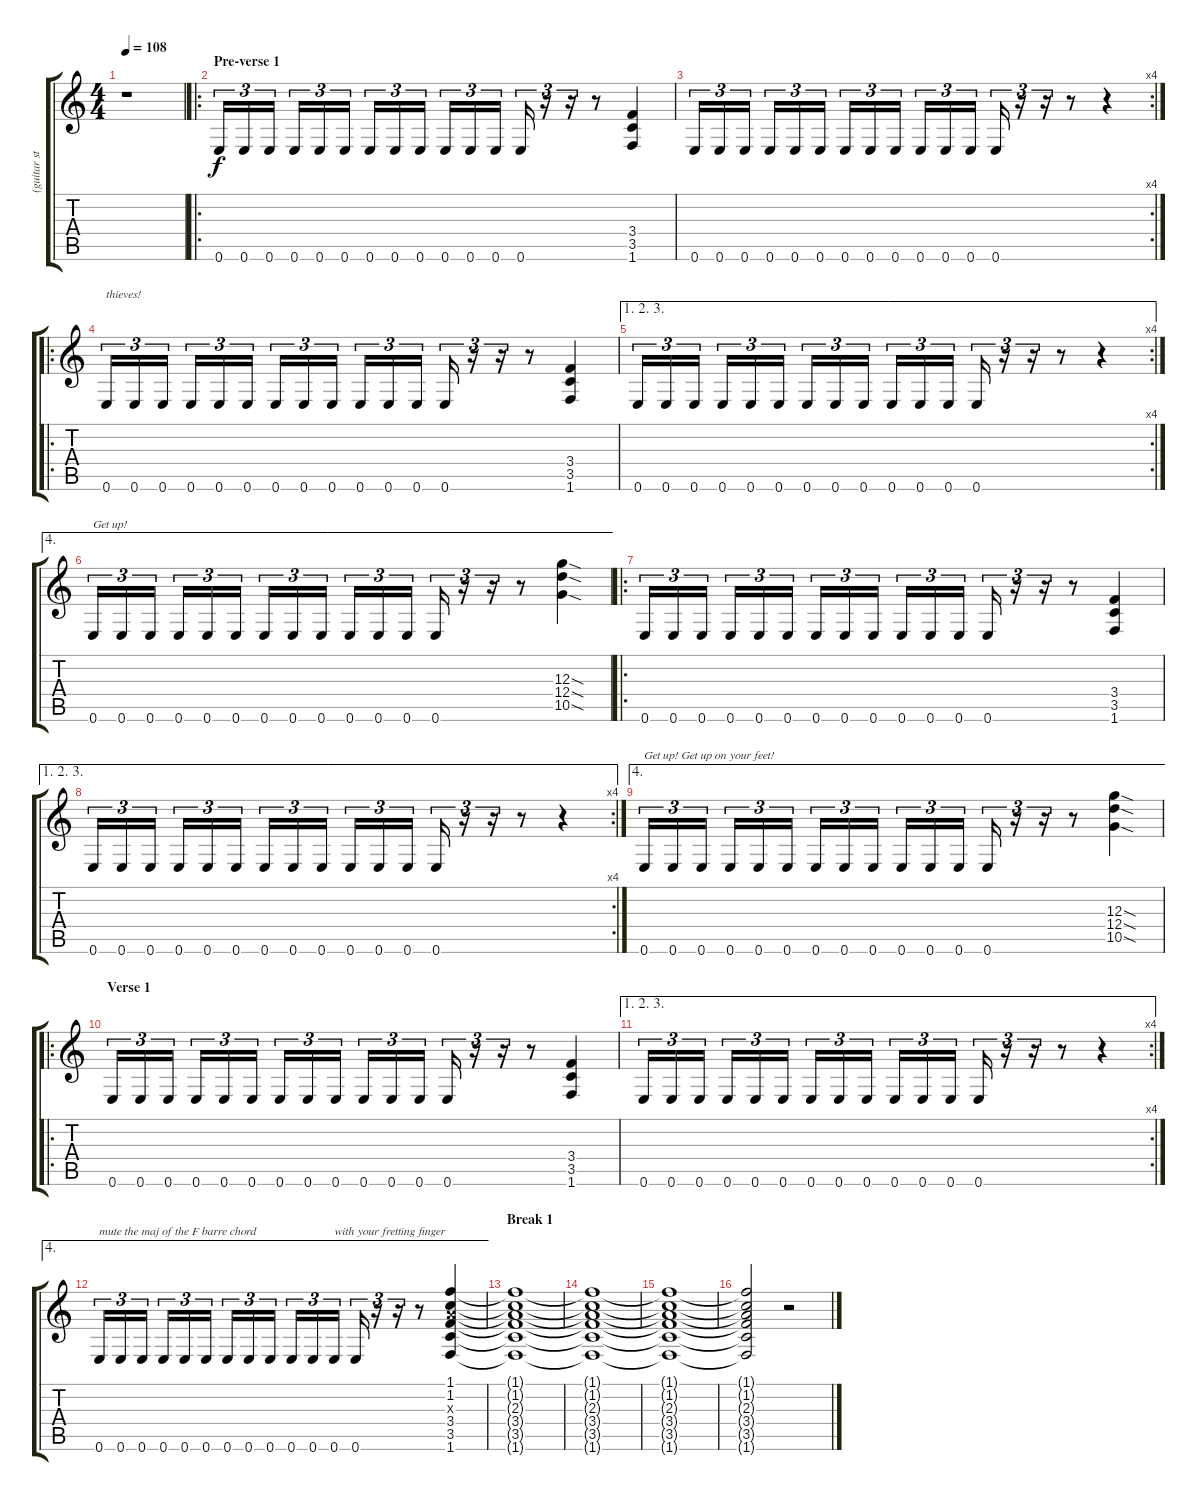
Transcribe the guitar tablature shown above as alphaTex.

\track ("(guitar stereo separation)" "(guitar st") {instrument overdrivenguitar}
\staff {score tabs}
\tuning (E4 B3 G3 D3 A2 E2) {hide}
\ts (4 4)
\tempo 108
\clef g2
\ks c
r.1{dy f instrument overdrivenguitar} |
\ro
\section ("" "Pre-verse 1")
0.6.16{tu (3 2)} 0.6.16{tu (3 2)} 0.6.16{tu (3 2)} 0.6.16{tu (3 2)} 0.6.16{tu (3 2)} 0.6.16{tu (3 2)} 0.6.16{tu (3 2)} 0.6.16{tu (3 2)} 0.6.16{tu (3 2)} 0.6.16{tu (3 2)} 0.6.16{tu (3 2)} 0.6.16{tu (3 2)} 0.6.16{tu (3 2)} r.16{tu (3 2)} r.16{tu (3 2)} r.8 (3.4 3.5 1.6).4 |
\rc 4
0.6.16{tu (3 2)} 0.6.16{tu (3 2)} 0.6.16{tu (3 2)} 0.6.16{tu (3 2)} 0.6.16{tu (3 2)} 0.6.16{tu (3 2)} 0.6.16{tu (3 2)} 0.6.16{tu (3 2)} 0.6.16{tu (3 2)} 0.6.16{tu (3 2)} 0.6.16{tu (3 2)} 0.6.16{tu (3 2)} 0.6.16{tu (3 2)} r.16{tu (3 2)} r.16{tu (3 2)} r.8 r.4 |
\ro
0.6.16{tu (3 2) txt "thieves!"} 0.6.16{tu (3 2)} 0.6.16{tu (3 2)} 0.6.16{tu (3 2)} 0.6.16{tu (3 2)} 0.6.16{tu (3 2)} 0.6.16{tu (3 2)} 0.6.16{tu (3 2)} 0.6.16{tu (3 2)} 0.6.16{tu (3 2)} 0.6.16{tu (3 2)} 0.6.16{tu (3 2)} 0.6.16{tu (3 2)} r.16{tu (3 2)} r.16{tu (3 2)} r.8 (3.4 3.5 1.6).4 |
\ae (1 2 3)
\rc 4
0.6.16{tu (3 2)} 0.6.16{tu (3 2)} 0.6.16{tu (3 2)} 0.6.16{tu (3 2)} 0.6.16{tu (3 2)} 0.6.16{tu (3 2)} 0.6.16{tu (3 2)} 0.6.16{tu (3 2)} 0.6.16{tu (3 2)} 0.6.16{tu (3 2)} 0.6.16{tu (3 2)} 0.6.16{tu (3 2)} 0.6.16{tu (3 2)} r.16{tu (3 2)} r.16{tu (3 2)} r.8 r.4 |
\ae 4
0.6.16{tu (3 2) txt "Get up!"} 0.6.16{tu (3 2)} 0.6.16{tu (3 2)} 0.6.16{tu (3 2)} 0.6.16{tu (3 2)} 0.6.16{tu (3 2)} 0.6.16{tu (3 2)} 0.6.16{tu (3 2)} 0.6.16{tu (3 2)} 0.6.16{tu (3 2)} 0.6.16{tu (3 2)} 0.6.16{tu (3 2)} 0.6.16{tu (3 2)} r.16{tu (3 2)} r.16{tu (3 2)} r.8 (12.3{sod} 12.4{sod} 10.5{sod}).4 |
\ro
0.6.16{tu (3 2)} 0.6.16{tu (3 2)} 0.6.16{tu (3 2)} 0.6.16{tu (3 2)} 0.6.16{tu (3 2)} 0.6.16{tu (3 2)} 0.6.16{tu (3 2)} 0.6.16{tu (3 2)} 0.6.16{tu (3 2)} 0.6.16{tu (3 2)} 0.6.16{tu (3 2)} 0.6.16{tu (3 2)} 0.6.16{tu (3 2)} r.16{tu (3 2)} r.16{tu (3 2)} r.8 (3.4 3.5 1.6).4 |
\ae (1 2 3)
\rc 4
0.6.16{tu (3 2)} 0.6.16{tu (3 2)} 0.6.16{tu (3 2)} 0.6.16{tu (3 2)} 0.6.16{tu (3 2)} 0.6.16{tu (3 2)} 0.6.16{tu (3 2)} 0.6.16{tu (3 2)} 0.6.16{tu (3 2)} 0.6.16{tu (3 2)} 0.6.16{tu (3 2)} 0.6.16{tu (3 2)} 0.6.16{tu (3 2)} r.16{tu (3 2)} r.16{tu (3 2)} r.8 r.4 |
\ae 4
0.6.16{tu (3 2) txt "Get up! Get up on your feet!"} 0.6.16{tu (3 2)} 0.6.16{tu (3 2)} 0.6.16{tu (3 2)} 0.6.16{tu (3 2)} 0.6.16{tu (3 2)} 0.6.16{tu (3 2)} 0.6.16{tu (3 2)} 0.6.16{tu (3 2)} 0.6.16{tu (3 2)} 0.6.16{tu (3 2)} 0.6.16{tu (3 2)} 0.6.16{tu (3 2)} r.16{tu (3 2)} r.16{tu (3 2)} r.8 (12.3{sod} 12.4{sod} 10.5{sod}).4 |
\ro
\section ("" "Verse 1")
0.6.16{tu (3 2)} 0.6.16{tu (3 2)} 0.6.16{tu (3 2)} 0.6.16{tu (3 2)} 0.6.16{tu (3 2)} 0.6.16{tu (3 2)} 0.6.16{tu (3 2)} 0.6.16{tu (3 2)} 0.6.16{tu (3 2)} 0.6.16{tu (3 2)} 0.6.16{tu (3 2)} 0.6.16{tu (3 2)} 0.6.16{tu (3 2)} r.16{tu (3 2)} r.16{tu (3 2)} r.8 (3.4 3.5 1.6).4 |
\ae (1 2 3)
\rc 4
0.6.16{tu (3 2)} 0.6.16{tu (3 2)} 0.6.16{tu (3 2)} 0.6.16{tu (3 2)} 0.6.16{tu (3 2)} 0.6.16{tu (3 2)} 0.6.16{tu (3 2)} 0.6.16{tu (3 2)} 0.6.16{tu (3 2)} 0.6.16{tu (3 2)} 0.6.16{tu (3 2)} 0.6.16{tu (3 2)} 0.6.16{tu (3 2)} r.16{tu (3 2)} r.16{tu (3 2)} r.8 r.4 |
\ae 4
0.6.16{tu (3 2) txt "mute the maj of the F barre chord"} 0.6.16{tu (3 2)} 0.6.16{tu (3 2)} 0.6.16{tu (3 2)} 0.6.16{tu (3 2)} 0.6.16{tu (3 2)} 0.6.16{tu (3 2)} 0.6.16{tu (3 2)} 0.6.16{tu (3 2)} 0.6.16{tu (3 2)} 0.6.16{tu (3 2)} 0.6.16{tu (3 2) txt "with your fretting finger"} 0.6.16{tu (3 2)} r.16{tu (3 2)} r.16{tu (3 2)} r.8 (1.1 1.2 2.3{x} 3.4 3.5 1.6).4 |
\section ("" "Break 1")
(1.1{t} 1.2{t} 2.3{t} 3.4{t} 3.5{t} 1.6{t}).1 |
(1.1{t} 1.2{t} 2.3{t} 3.4{t} 3.5{t} 1.6{t}).1 |
(1.1{t} 1.2{t} 2.3{t} 3.4{t} 3.5{t} 1.6{t}).1 |
(1.1{t} 1.2{t} 2.3{t} 3.4{t} 3.5{t} 1.6{t}).2 r.2
